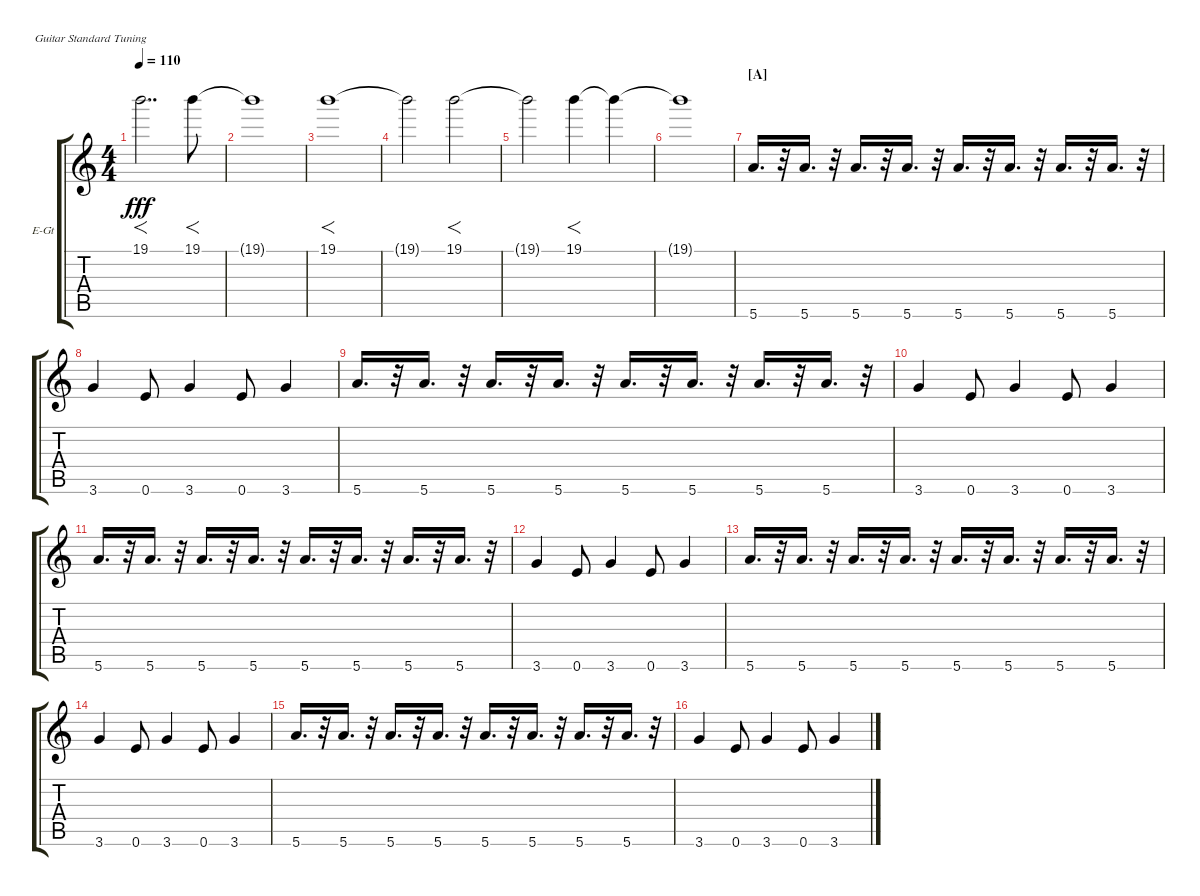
\defaultSystemsLayout 4
\bracketExtendMode groupsimilarinstruments
\firstSystemTrackNameOrientation horizontal
\otherSystemsTrackNameOrientation horizontal
\track ("Nick Valensi" "E-Gt") {instrument electricguitarclean}
\staff {score tabs}
\tuning (E4 B3 G3 D3 A2 E2)
\ts (4 4)
\tempo 110
\clef g2
\ks c
19.1.2{f dd dy fff instrument electricguitarclean} 19.1.8{f} |
19.1{t}.1 |
19.1.1{f} |
19.1{t}.2 19.1.2{f} |
19.1{t}.2 19.1.4{f} 19.1{t}.4 |
19.1{t}.1 |
\section ("A" "")
5.6.16{d ot 8vb} r.32 5.6.16{d ot 8vb} r.32 5.6.16{d ot 8vb} r.32 5.6.16{d ot 8vb} r.32 5.6.16{d ot 8vb} r.32 5.6.16{d ot 8vb} r.32 5.6.16{d ot 8vb} r.32 5.6.16{d ot 8vb} r.32 |
3.6.4{ot 8vb} 0.6.8{ot 8vb} 3.6.4{ot 8vb} 0.6.8{ot 8vb} 3.6.4{ot 8vb} |
5.6.16{d ot 8vb} r.32 5.6.16{d ot 8vb} r.32 5.6.16{d ot 8vb} r.32 5.6.16{d ot 8vb} r.32 5.6.16{d ot 8vb} r.32 5.6.16{d ot 8vb} r.32 5.6.16{d ot 8vb} r.32 5.6.16{d ot 8vb} r.32 |
3.6.4{ot 8vb} 0.6.8{ot 8vb} 3.6.4{ot 8vb} 0.6.8{ot 8vb} 3.6.4{ot 8vb} |
5.6.16{d ot 8vb} r.32 5.6.16{d ot 8vb} r.32 5.6.16{d ot 8vb} r.32 5.6.16{d ot 8vb} r.32 5.6.16{d ot 8vb} r.32 5.6.16{d ot 8vb} r.32 5.6.16{d ot 8vb} r.32 5.6.16{d ot 8vb} r.32 |
3.6.4{ot 8vb} 0.6.8{ot 8vb} 3.6.4{ot 8vb} 0.6.8{ot 8vb} 3.6.4{ot 8vb} |
5.6.16{d ot 8vb} r.32 5.6.16{d ot 8vb} r.32 5.6.16{d ot 8vb} r.32 5.6.16{d ot 8vb} r.32 5.6.16{d ot 8vb} r.32 5.6.16{d ot 8vb} r.32 5.6.16{d ot 8vb} r.32 5.6.16{d ot 8vb} r.32 |
3.6.4{ot 8vb} 0.6.8{ot 8vb} 3.6.4{ot 8vb} 0.6.8{ot 8vb} 3.6.4{ot 8vb} |
5.6.16{d ot 8vb} r.32 5.6.16{d ot 8vb} r.32 5.6.16{d ot 8vb} r.32 5.6.16{d ot 8vb} r.32 5.6.16{d ot 8vb} r.32 5.6.16{d ot 8vb} r.32 5.6.16{d ot 8vb} r.32 5.6.16{d ot 8vb} r.32 |
3.6.4{ot 8vb} 0.6.8{ot 8vb} 3.6.4{ot 8vb} 0.6.8{ot 8vb} 3.6.4{ot 8vb}
